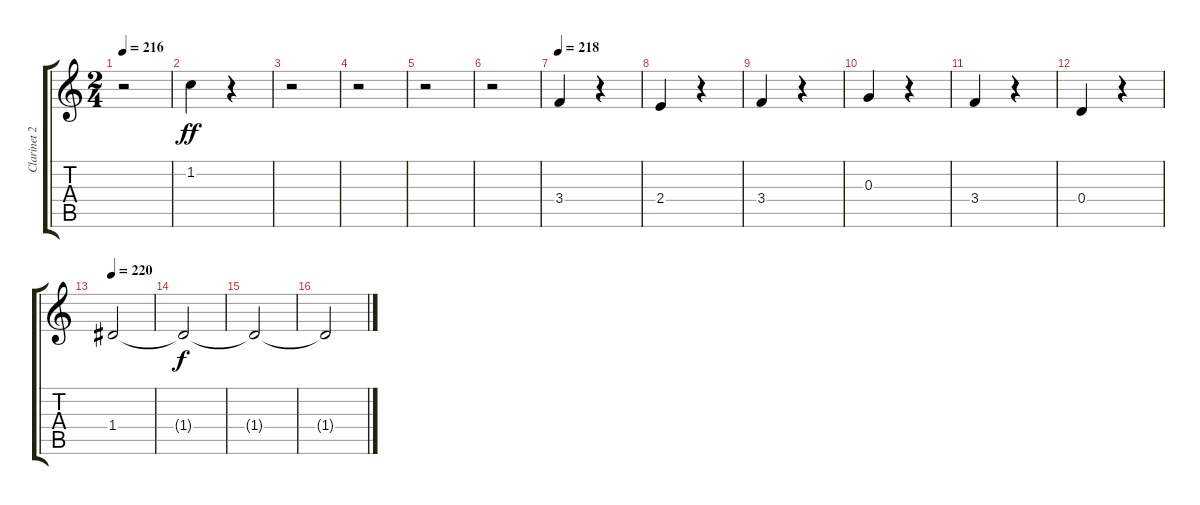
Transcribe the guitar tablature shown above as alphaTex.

\track ("Clarinet 2" "Clarinet 2") {instrument acousticguitarnylon}
\staff {score tabs}
\tuning (E4 B3 G3 D3 A2 E2) {hide}
\ts (2 4)
\tempo 216
\clef g2
\ks c
r.2{dy ff} |
1.2.4 r.4 |
r.2 |
r.2 |
r.2 |
r.2 |
\tempo 218
3.4.4 r.4 |
2.4.4 r.4 |
3.4.4 r.4 |
0.3.4 r.4 |
3.4.4 r.4 |
0.4.4 r.4 |
\tempo 220
1.4.2 |
1.4{t}.2{dy f} |
1.4{t}.2 |
1.4{t}.2
